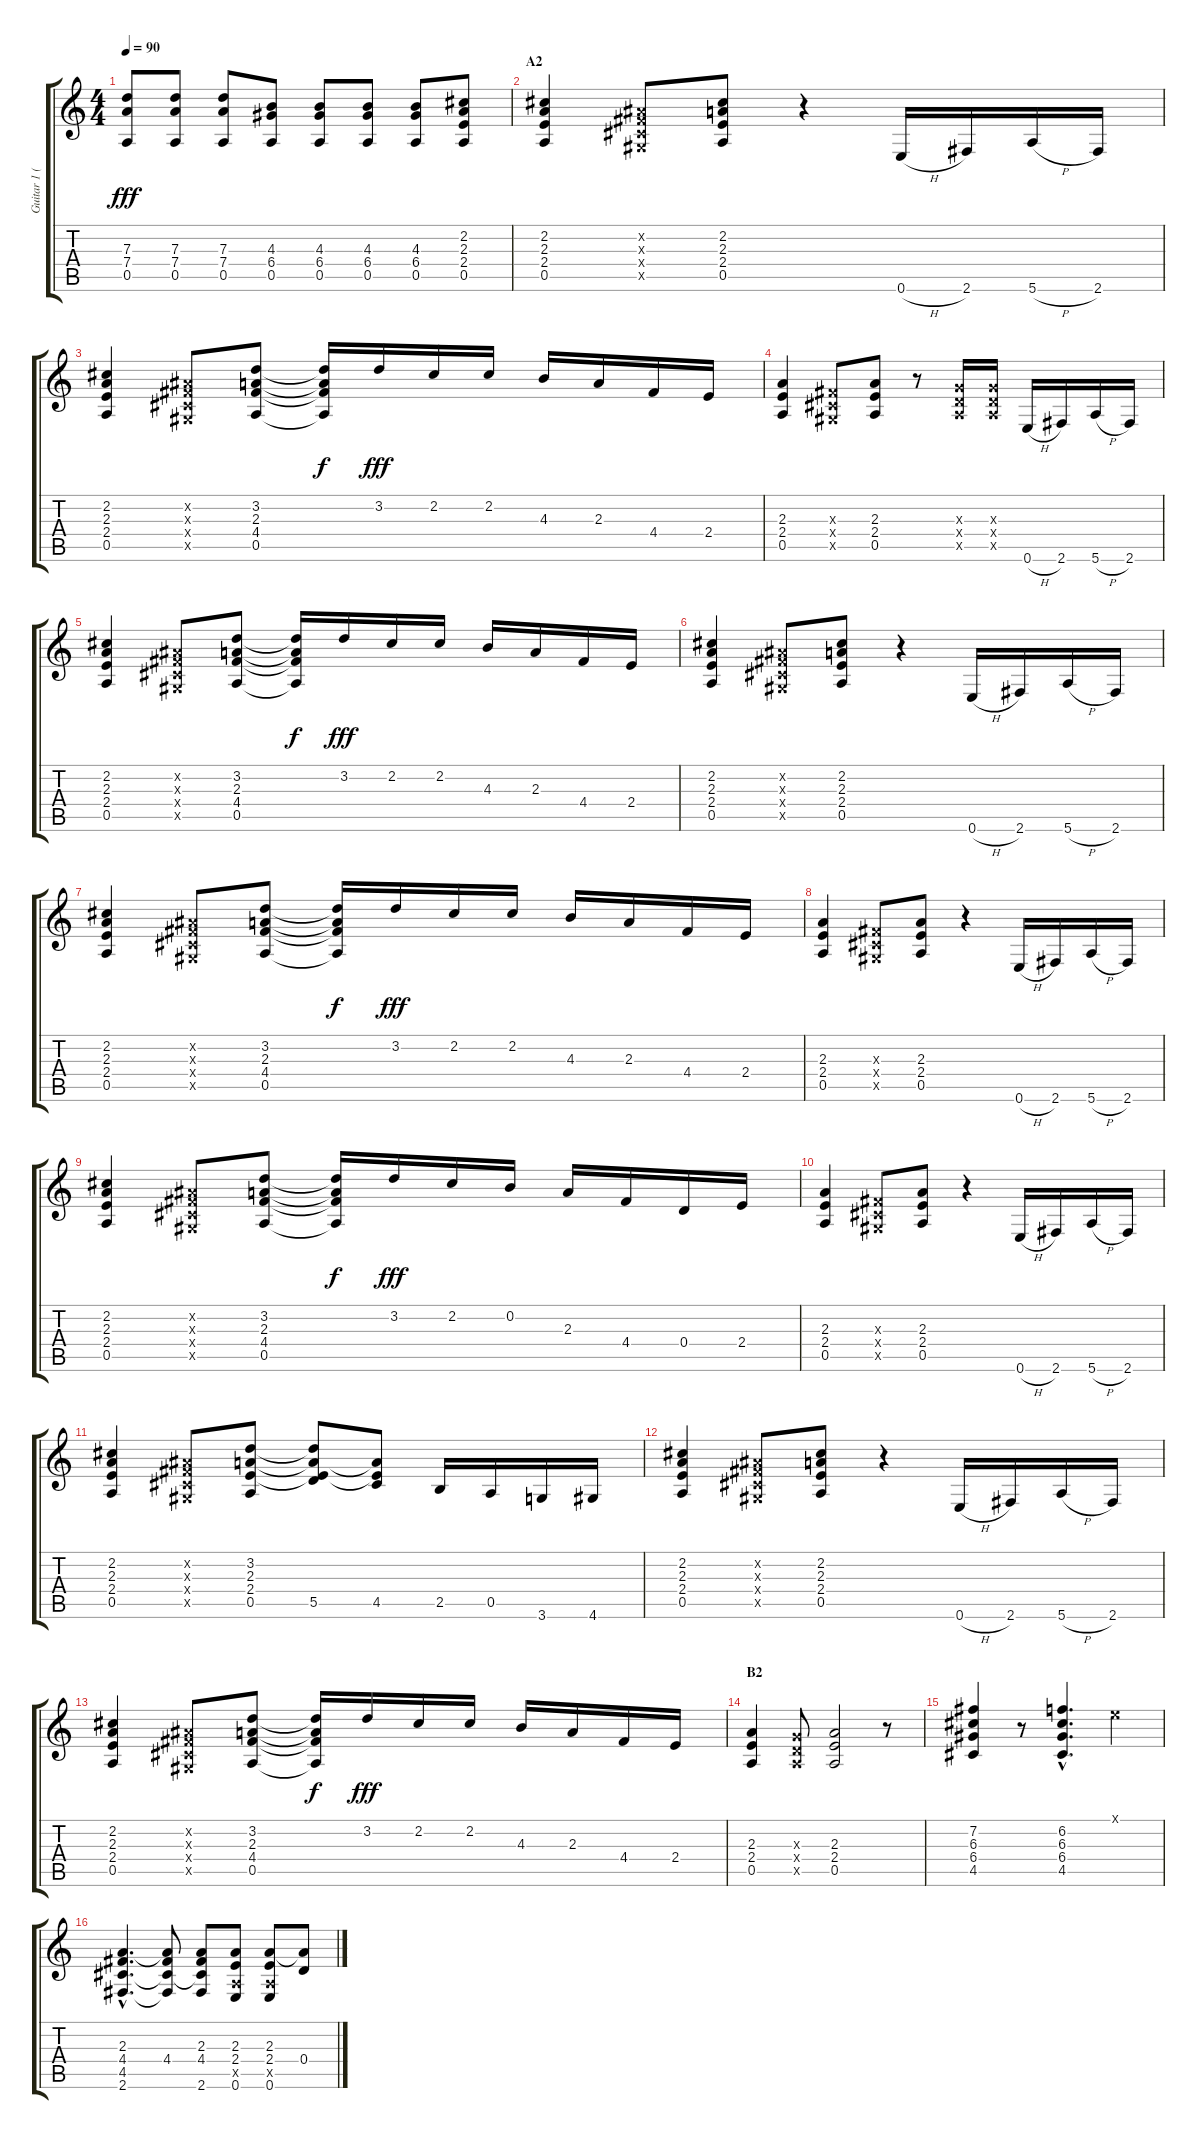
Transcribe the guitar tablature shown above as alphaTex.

\track ("Guitar 1 (Rhythm)" "Guitar 1 (") {instrument distortionguitar}
\staff {score tabs}
\tuning (E4 B3 G3 D3 A2 E2) {hide}
\ts (4 4)
\tempo 90
\clef g2
\ks c
(7.3 7.4 0.5).8{dy fff} (7.3 7.4 0.5).8 (7.3 7.4 0.5).8 (4.3 6.4 0.5).8 (4.3 6.4 0.5).8 (4.3 6.4 0.5).8 (4.3 6.4 0.5).8 (2.2 2.3 2.4 0.5).8 |
\section ("" "A2")
(2.2 2.3 2.4 0.5).4 (-1.2{x} -1.3{x} -1.4{x} -1.5{x}).8 (2.2 2.3 2.4 0.5).8 r.4 0.6{h}.16 2.6.16 5.6{h}.16 2.6.16 |
(2.2 2.3 2.4 0.5).4 (-1.2{x} -1.3{x} -1.4{x} -1.5{x}).8 (3.2 2.3 4.4 0.5).8 (3.2{t} 2.3{t} 4.4{t} 0.5{t}).16{dy f} 3.2.16{dy fff} 2.2.16 2.2.16 4.3.16 2.3.16 4.4.16 2.4.16 |
(2.3 2.4 0.5).4 (-1.3{x} -1.4{x} -1.5{x}).8 (2.3 2.4 0.5).8 r.8 (0.3{x} 0.4{x} 0.5{x}).16 (0.3{x} 0.4{x} 0.5{x}).16 0.6{h}.16 2.6.16 5.6{h}.16 2.6.16 |
(2.2 2.3 2.4 0.5).4 (-1.2{x} -1.3{x} -1.4{x} -1.5{x}).8 (3.2 2.3 4.4 0.5).8 (3.2{t} 2.3{t} 4.4{t} 0.5{t}).16{dy f} 3.2.16{dy fff} 2.2.16 2.2.16 4.3.16 2.3.16 4.4.16 2.4.16 |
(2.2 2.3 2.4 0.5).4 (-1.2{x} -1.3{x} -1.4{x} -1.5{x}).8 (2.2 2.3 2.4 0.5).8 r.4 0.6{h}.16 2.6.16 5.6{h}.16 2.6.16 |
(2.2 2.3 2.4 0.5).4 (-1.2{x} -1.3{x} -1.4{x} -1.5{x}).8 (3.2 2.3 4.4 0.5).8 (3.2{t} 2.3{t} 4.4{t} 0.5{t}).16{dy f} 3.2.16{dy fff} 2.2.16 2.2.16 4.3.16 2.3.16 4.4.16 2.4.16 |
(2.3 2.4 0.5).4 (-1.3{x} -1.4{x} -1.5{x}).8 (2.3 2.4 0.5).8 r.4 0.6{h}.16 2.6.16 5.6{h}.16 2.6.16 |
(2.2 2.3 2.4 0.5).4 (-1.2{x} -1.3{x} -1.4{x} -1.5{x}).8 (3.2 2.3 4.4 0.5).8 (3.2{t} 2.3{t} 4.4{t} 0.5{t}).16{dy f} 3.2.16{dy fff} 2.2.16 0.2.16 2.3.16 4.4.16 0.4.16 2.4.16 |
(2.3 2.4 0.5).4 (-1.3{x} -1.4{x} -1.5{x}).8 (2.3 2.4 0.5).8 r.4 0.6{h}.16 2.6.16 5.6{h}.16 2.6.16 |
(2.2 2.3 2.4 0.5).4 (-1.2{x} -1.3{x} -1.4{x} -1.5{x}).8 (3.2 2.3 2.4 0.5).8 (3.2{t} 2.3{t} 2.4{t} 5.5).8 (2.3{t} 2.4{t} 4.5).8 2.5.16 0.5.16 3.6.16 4.6.16 |
(2.2 2.3 2.4 0.5).4 (-1.2{x} -1.3{x} -1.4{x} -1.5{x}).8 (2.2 2.3 2.4 0.5).8 r.4 0.6{h}.16 2.6.16 5.6{h}.16 2.6.16 |
(2.2 2.3 2.4 0.5).4 (-1.2{x} -1.3{x} -1.4{x} -1.5{x}).8 (3.2 2.3 4.4 0.5).8 (3.2{t} 2.3{t} 4.4{t} 0.5{t}).16{dy f} 3.2.16{dy fff} 2.2.16 2.2.16 4.3.16 2.3.16 4.4.16 2.4.16 |
\section ("" "B2")
(2.3 2.4 0.5).4 (0.3{x} 0.4{x} 0.5{x}).8 (2.3 2.4 0.5).2 r.8 |
(7.2 6.3 6.4 4.5).4 r.8 (6.2{hac} 6.3{hac} 6.4{hac} 4.5{hac}).4{d} 0.1{x}.4 |
(2.3{hac} 4.4{hac} 4.5{hac} 2.6{hac}).4{d} (2.3{t} 4.4 4.5{t} 2.6{t}).8 (2.3 4.4 4.5{t} 2.6).8 (2.3 2.4 0.5{x} 0.6).8 (2.3 2.4 0.5{x} 0.6).8 (2.3{t} 0.4).8
